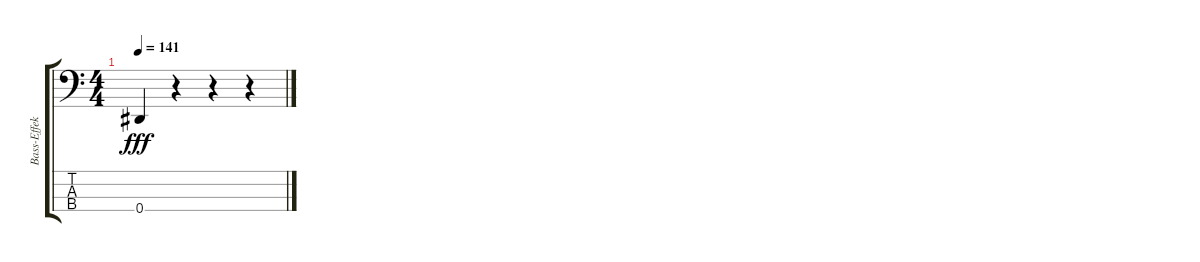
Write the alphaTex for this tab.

\track ("Bass-Effekt" "Bass-Effek") {instrument distortionguitar}
\staff {score tabs}
\tuning (Gb2 Db2 Ab1 Eb1) {hide}
\ts (4 4)
\tempo 141
\clef f4
\ks c
0.4.4{dy fff} r.4 r.4 r.4
